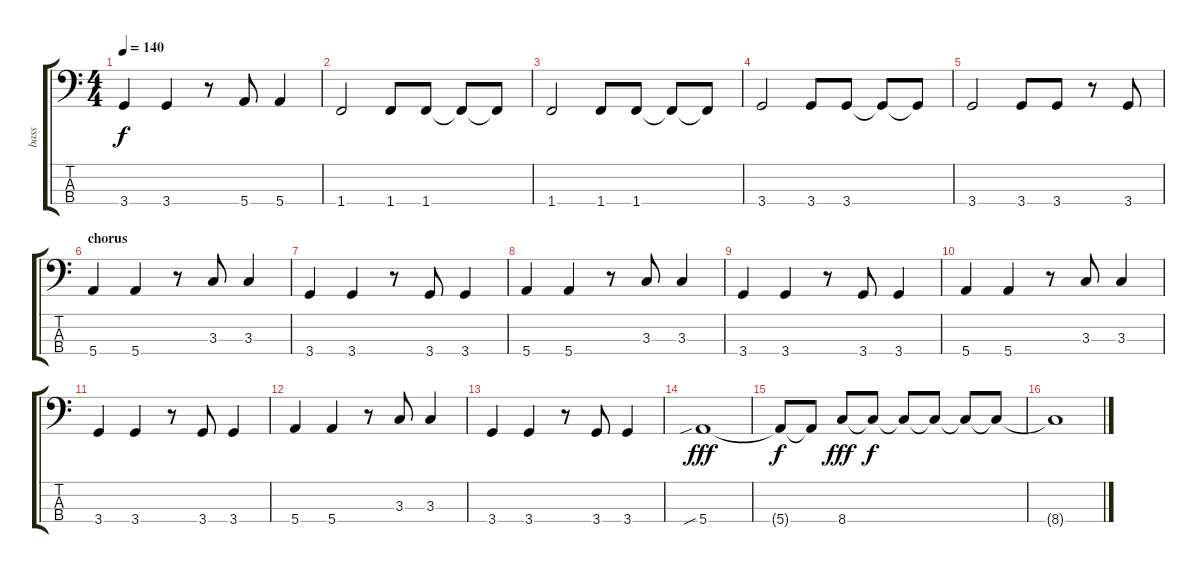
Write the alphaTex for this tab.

\track ("bass" "bass") {instrument electricbasspick}
\staff {score tabs}
\tuning (G2 D2 A1 E1) {hide}
\ts (4 4)
\tempo 140
\clef f4
\ks c
3.4.4{dy f} 3.4.4 r.8 5.4.8 5.4.4 |
1.4.2 1.4.8 1.4.8 1.4{t}.8 1.4{t}.8 |
1.4.2 1.4.8 1.4.8 1.4{t}.8 1.4{t}.8 |
3.4.2 3.4.8 3.4.8 3.4{t}.8 3.4{t}.8 |
3.4.2 3.4.8 3.4.8 r.8 3.4.8 |
\section ("" "chorus")
5.4.4 5.4.4 r.8 3.3.8 3.3.4 |
3.4.4 3.4.4 r.8 3.4.8 3.4.4 |
5.4.4 5.4.4 r.8 3.3.8 3.3.4 |
3.4.4 3.4.4 r.8 3.4.8 3.4.4 |
5.4.4 5.4.4 r.8 3.3.8 3.3.4 |
3.4.4 3.4.4 r.8 3.4.8 3.4.4 |
5.4.4 5.4.4 r.8 3.3.8 3.3.4 |
3.4.4 3.4.4 r.8 3.4.8 3.4.4 |
5.4{sib}.1{dy fff} |
5.4{t}.8{dy f} 5.4{t}.8 8.4.8{dy fff} 8.4{t}.8{dy f} 8.4{t}.8 8.4{t}.8 8.4{t}.8 8.4{t}.8 |
8.4{t}.1
